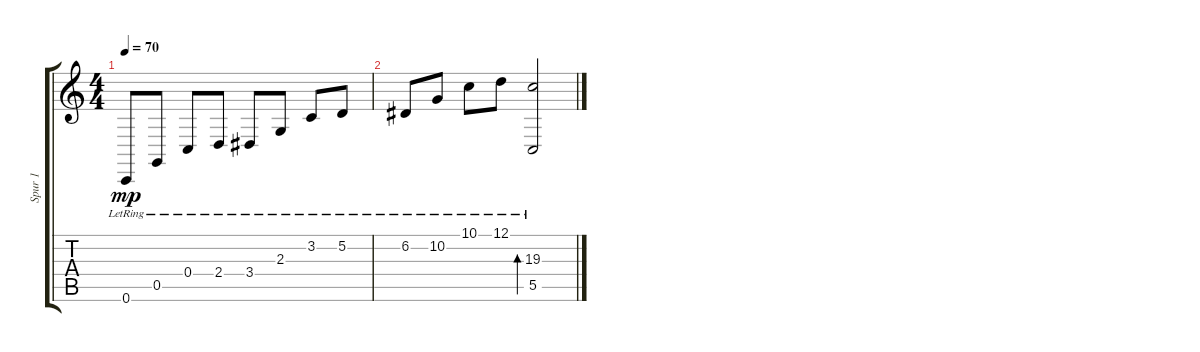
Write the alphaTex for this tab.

\track ("Spur 1" "Spur 1") {instrument acousticgrandpiano}
\staff {score tabs}
\tuning (D4 A3 F3 C3 G2 C2) {hide}
\ts (4 4)
\tempo 70
\clef g2
\ks c
0.6{lr}.8{dy mp} 0.5{lr}.8 0.4{lr}.8 2.4{lr}.8 3.4{lr}.8 2.3{lr}.8 3.2{lr}.8 5.2{lr}.8 |
6.2{lr}.8 10.2{lr}.8 10.1{lr}.8 12.1{lr}.8 (19.3{lr} 5.5{lr}).2{bd 60}
